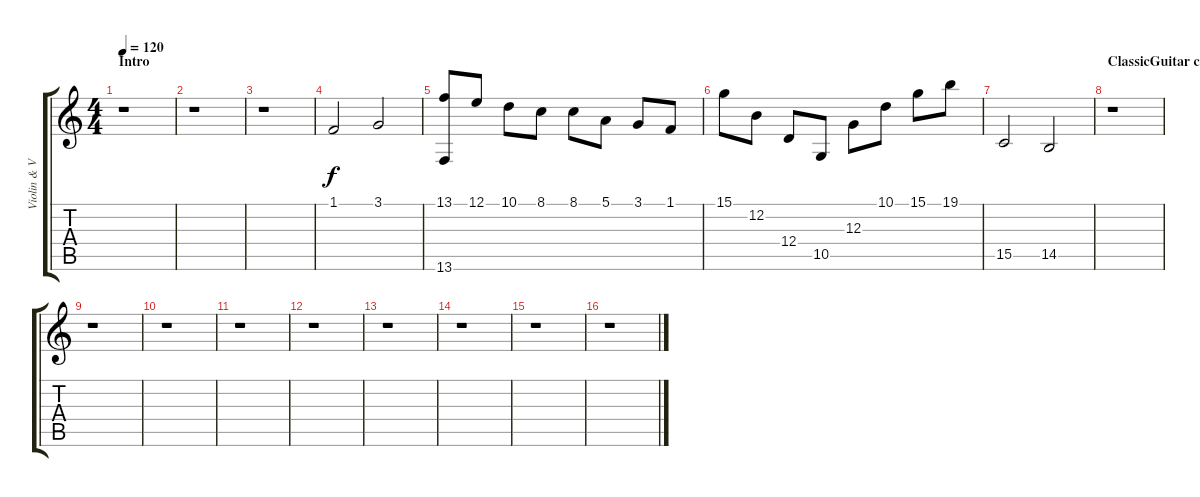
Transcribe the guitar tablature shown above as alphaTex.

\track ("Violin & Voice" "Violin & V") {instrument violin}
\staff {score tabs}
\tuning (E4 B3 G3 D3 A2 E2) {hide}
\ts (4 4)
\section ("" "Intro")
\tempo 120
\clef g2
\ks c
r.1{dy f instrument violin} |
r.1 |
r.1 |
1.1.2 3.1.2 |
(13.1 13.6).8 12.1.8 10.1.8 8.1.8 8.1.8 5.1.8 3.1.8 1.1.8 |
15.1.8 12.2.8 12.4.8 10.5.8 12.3.8 10.1.8 15.1.8 19.1.8 |
15.5.2 14.5.2 |
\section ("" "ClassicGuitar comes in")
r.1 |
r.1 |
r.1 |
r.1 |
r.1 |
r.1 |
r.1 |
r.1 |
r.1
